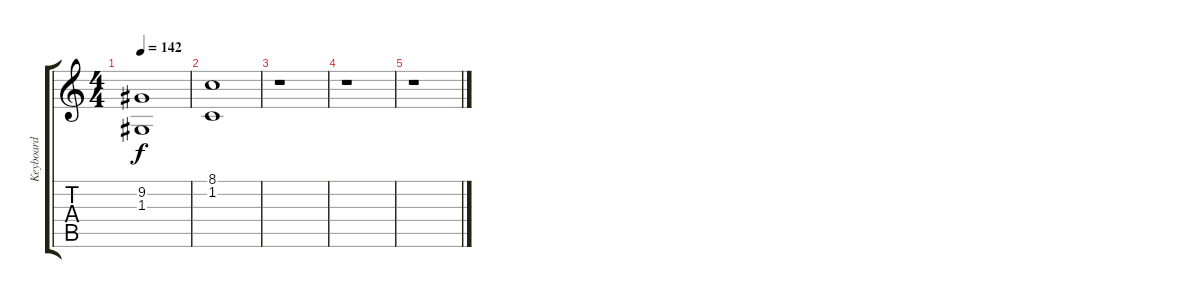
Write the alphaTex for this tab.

\track ("Keyboard" "Keyboard") {instrument lead1square}
\staff {score tabs}
\tuning (E4 B3 G3 D3 A2 E2) {hide}
\ts (4 4)
\tempo 142
\clef g2
\ks c
(9.2 1.3).1{dy f} |
(8.1 1.2).1 |
r.1 |
r.1 |
r.1
